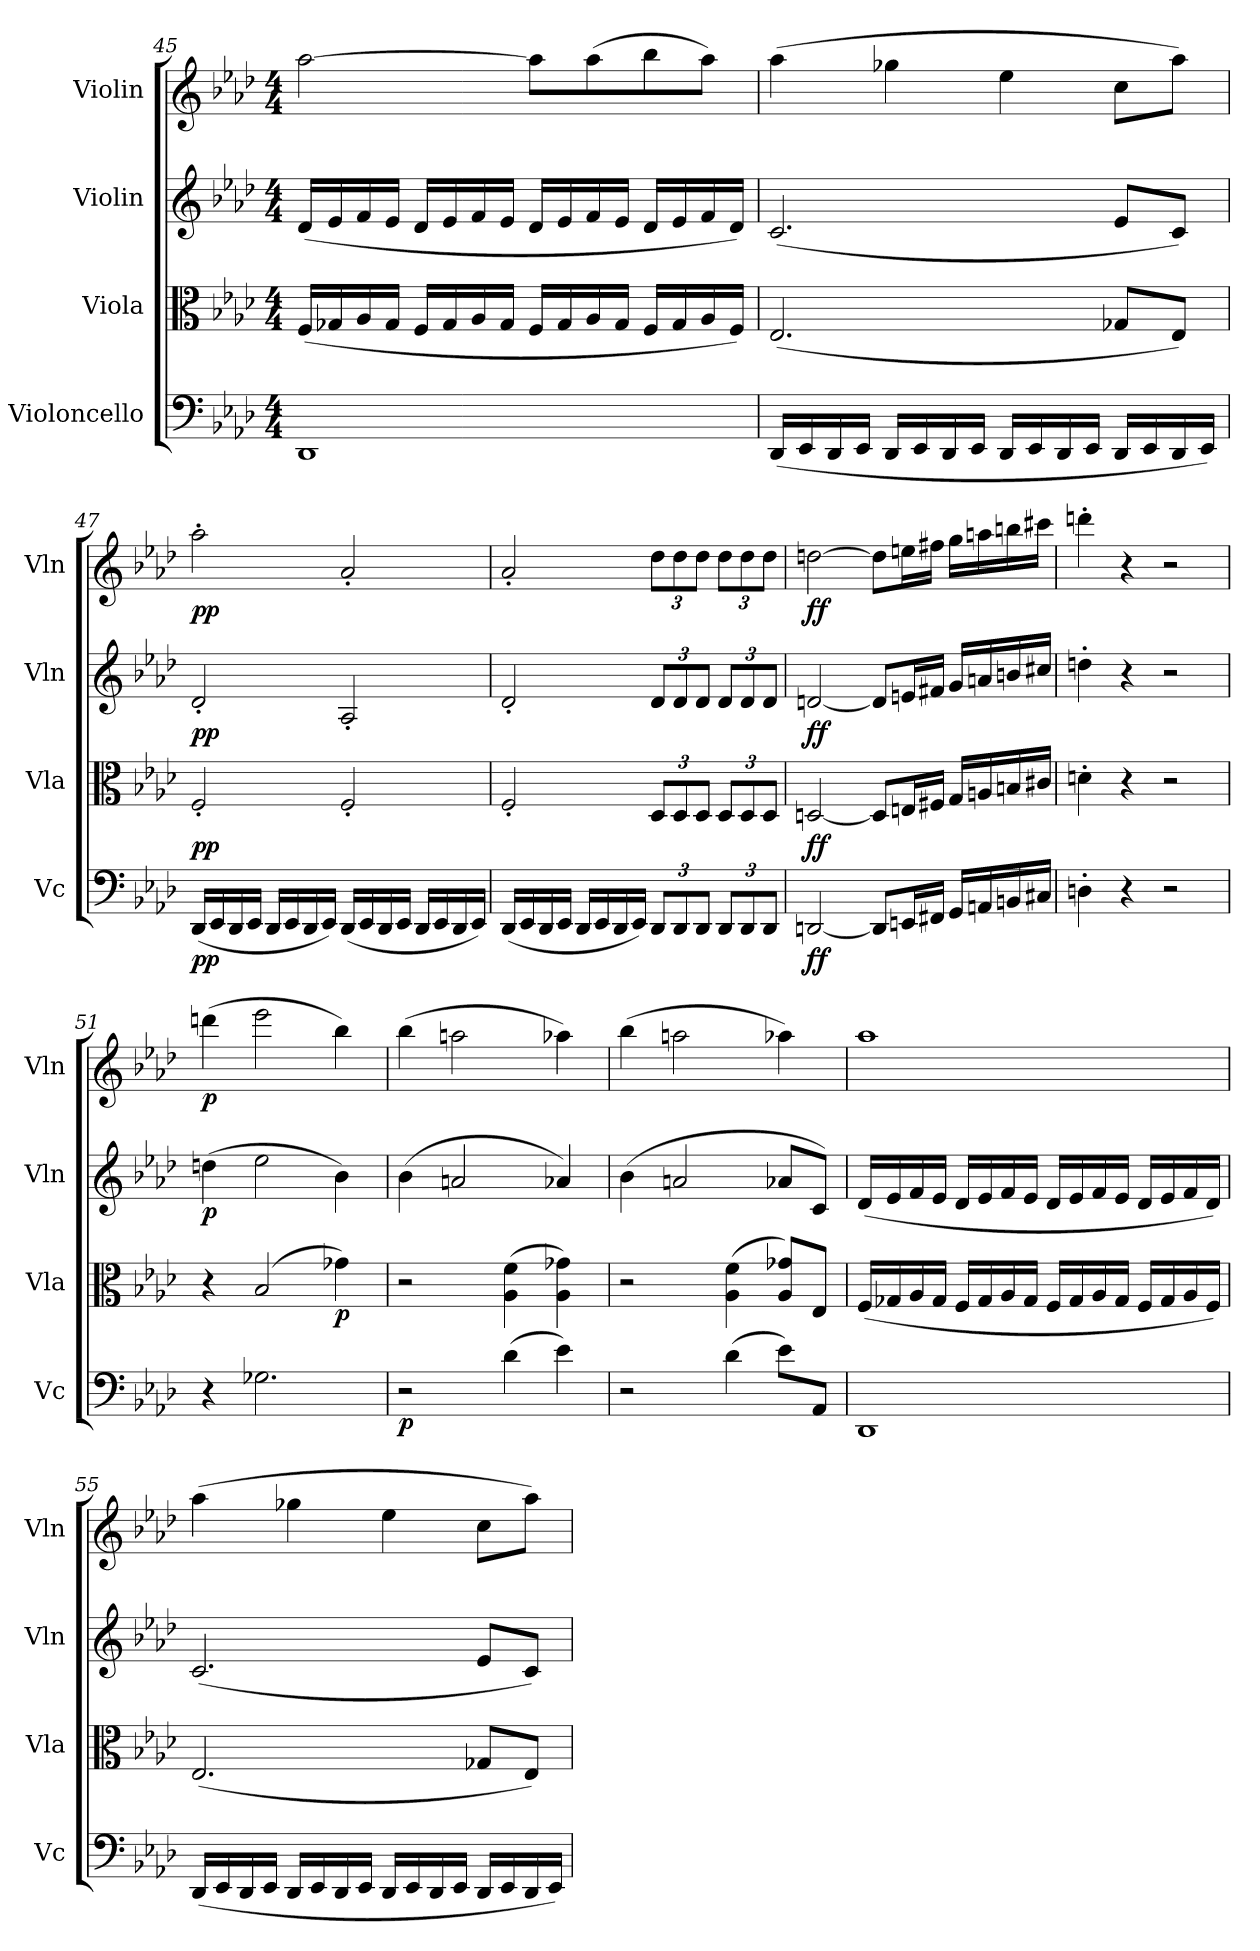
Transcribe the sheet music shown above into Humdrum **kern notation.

**kern	**dynam	**kern	**dynam	**kern	**dynam	**kern	**dynam
*part4	*part4	*part3	*part3	*part2	*part2	*part1	*part1
*staff4	*staff4	*staff3	*staff3	*staff2	*staff2	*staff1	*staff1
*I"Violoncello	*	*I"Viola	*	*I"Violin	*	*I"Violin	*
*I'Vc	*	*I'Vla	*	*I'Vln	*	*I'Vln	*
*clefF4	*	*clefC3	*	*clefG2	*	*clefG2	*
*k[b-e-a-d-]	*	*k[b-e-a-d-]	*	*k[b-e-a-d-]	*	*k[b-e-a-d-]	*
*M4/4	*	*M4/4	*	*M4/4	*	*M4/4	*
=45	=45	=45	=45	=45	=45	=45	=45
1DD-	.	(16F/LL	.	(16d-/LL	.	[2aa-\	.
.	.	16G-X/	.	16e-/	.	.	.
.	.	16A-/	.	16f/	.	.	.
.	.	16G-/JJ	.	16e-/JJ	.	.	.
.	.	16F/LL	.	16d-/LL	.	.	.
.	.	16G-/	.	16e-/	.	.	.
.	.	16A-/	.	16f/	.	.	.
.	.	16G-/JJ	.	16e-/JJ	.	.	.
.	.	16F/LL	.	16d-/LL	.	8aa-\L]	.
.	.	16G-/	.	16e-/	.	.	.
.	.	16A-/	.	16f/	.	(8aa-\	.
.	.	16G-/JJ	.	16e-/JJ	.	.	.
.	.	16F/LL	.	16d-/LL	.	8bb-\	.
.	.	16G-/	.	16e-/	.	.	.
.	.	16A-/	.	16f/	.	8aa-\J)	.
.	.	16F/JJ)	.	16d-/JJ)	.	.	.
=46	=46	=46	=46	=46	=46	=46	=46
(16DD-/LL	.	(2.E-/	.	(2.c/	.	(4aa-\	.
16EE-/	.	.	.	.	.	.	.
16DD-/	.	.	.	.	.	.	.
16EE-/JJ	.	.	.	.	.	.	.
16DD-/LL	.	.	.	.	.	4gg-X\	.
16EE-/	.	.	.	.	.	.	.
16DD-/	.	.	.	.	.	.	.
16EE-/JJ	.	.	.	.	.	.	.
16DD-/LL	.	.	.	.	.	4ee-\	.
16EE-/	.	.	.	.	.	.	.
16DD-/	.	.	.	.	.	.	.
16EE-/JJ	.	.	.	.	.	.	.
16DD-/LL	.	8G-X/L	.	8e-/L	.	8cc\L	.
16EE-/	.	.	.	.	.	.	.
16DD-/	.	8E-/J)	.	8c/J)	.	8aa-\J)	.
16EE-/JJ)	.	.	.	.	.	.	.
=47	=47	=47	=47	=47	=47	=47	=47
(16DD-/LL	pp	2F'/	pp	2d-'/	pp	2aa-'\	pp
16EE-/	.	.	.	.	.	.	.
16DD-/	.	.	.	.	.	.	.
16EE-/JJ	.	.	.	.	.	.	.
16DD-/LL	.	.	.	.	.	.	.
16EE-/	.	.	.	.	.	.	.
16DD-/	.	.	.	.	.	.	.
16EE-/JJ)	.	.	.	.	.	.	.
(16DD-/LL	.	2F'/	.	2A-'/	.	2a-'/	.
16EE-/	.	.	.	.	.	.	.
16DD-/	.	.	.	.	.	.	.
16EE-/JJ	.	.	.	.	.	.	.
16DD-/LL	.	.	.	.	.	.	.
16EE-/	.	.	.	.	.	.	.
16DD-/	.	.	.	.	.	.	.
16EE-/JJ)	.	.	.	.	.	.	.
=48	=48	=48	=48	=48	=48	=48	=48
(16DD-/LL	.	2F'/	.	2d-'/	.	2a-'/	.
16EE-/	.	.	.	.	.	.	.
16DD-/	.	.	.	.	.	.	.
16EE-/JJ	.	.	.	.	.	.	.
16DD-/LL	.	.	.	.	.	.	.
16EE-/	.	.	.	.	.	.	.
16DD-/	.	.	.	.	.	.	.
16EE-/JJ)	.	.	.	.	.	.	.
12DD-/L	.	12D-/L	.	12d-/L	.	12dd-\L	.
12DD-/	.	12D-/	.	12d-/	.	12dd-\	.
12DD-/J	.	12D-/J	.	12d-/J	.	12dd-\J	.
12DD-/L	.	12D-/L	.	12d-/L	.	12dd-\L	.
12DD-/	.	12D-/	.	12d-/	.	12dd-\	.
12DD-/J	.	12D-/J	.	12d-/J	.	12dd-\J	.
=49	=49	=49	=49	=49	=49	=49	=49
[2DDn/	ff	[2Dn/	ff	[2dn/	ff	[2ddn\	ff
8DD/L]	.	8D/L]	.	8d/L]	.	8dd\L]	.
16EEn/L	.	16En/L	.	16en/L	.	16een\L	.
16FF#X/JJ	.	16F#X/JJ	.	16f#X/JJ	.	16ff#X\JJ	.
16GG/LL	.	16G/LL	.	16g/LL	.	16gg\LL	.
16AAn/	.	16An/	.	16an/	.	16aan\	.
16BBn/	.	16Bn/	.	16bn/	.	16bbn\	.
16C#X/JJ	.	16c#X/JJ	.	16cc#X/JJ	.	16ccc#X\JJ	.
=50	=50	=50	=50	=50	=50	=50	=50
4Dn'\	.	4dn'\	.	4ddn'\	.	4dddn'\	.
4r	.	4r	.	4r	.	4r	.
2r	.	2r	.	2r	.	2r	.
=51	=51	=51	=51	=51	=51	=51	=51
4r	.	4r	.	(4ddn\	p	(4dddn\	p
2.G-X\	.	(2B-/	.	2ee-\	.	2eee-\	.
.	.	4g-X\)	p	4b-\)	.	4bb-\)	.
=52	=52	=52	=52	=52	=52	=52	=52
2r	p	2r	.	(4b-\	.	(4bb-\	.
.	.	.	.	2an/	.	2aan\	.
(4d-\	.	(4A-\ 4f\	.	.	.	.	.
4e-\)	.	4A-\ 4g-X\)	.	4a-X/)	.	4aa-X\)	.
=53	=53	=53	=53	=53	=53	=53	=53
2r	.	2r	.	(4b-\	.	(4bb-\	.
.	.	.	.	2an/	.	2aan\	.
(4d-\	.	(4A-\ 4f\	.	.	.	.	.
8e-\L)	.	8A-/ 8g-X/L)	.	8a-X/L	.	4aa-X\)	.
8AA-/J	.	8E-/J	.	8c/J)	.	.	.
=54	=54	=54	=54	=54	=54	=54	=54
1DD-	.	(16F/LL	.	(16d-/LL	.	1aa-	.
.	.	16G-X/	.	16e-/	.	.	.
.	.	16A-/	.	16f/	.	.	.
.	.	16G-/JJ	.	16e-/JJ	.	.	.
.	.	16F/LL	.	16d-/LL	.	.	.
.	.	16G-/	.	16e-/	.	.	.
.	.	16A-/	.	16f/	.	.	.
.	.	16G-/JJ	.	16e-/JJ	.	.	.
.	.	16F/LL	.	16d-/LL	.	.	.
.	.	16G-/	.	16e-/	.	.	.
.	.	16A-/	.	16f/	.	.	.
.	.	16G-/JJ	.	16e-/JJ	.	.	.
.	.	16F/LL	.	16d-/LL	.	.	.
.	.	16G-/	.	16e-/	.	.	.
.	.	16A-/	.	16f/	.	.	.
.	.	16F/JJ)	.	16d-/JJ)	.	.	.
=55	=55	=55	=55	=55	=55	=55	=55
(16DD-/LL	.	(2.E-/	.	(2.c/	.	(4aa-\	.
16EE-/	.	.	.	.	.	.	.
16DD-/	.	.	.	.	.	.	.
16EE-/JJ	.	.	.	.	.	.	.
16DD-/LL	.	.	.	.	.	4gg-X\	.
16EE-/	.	.	.	.	.	.	.
16DD-/	.	.	.	.	.	.	.
16EE-/JJ	.	.	.	.	.	.	.
16DD-/LL	.	.	.	.	.	4ee-\	.
16EE-/	.	.	.	.	.	.	.
16DD-/	.	.	.	.	.	.	.
16EE-/JJ	.	.	.	.	.	.	.
16DD-/LL	.	8G-X/L	.	8e-/L	.	8cc\L	.
16EE-/	.	.	.	.	.	.	.
16DD-/	.	8E-/J)	.	8c/J)	.	8aa-\J)	.
16EE-/JJ)	.	.	.	.	.	.	.
=	=	=	=	=	=	=	=
*-	*-	*-	*-	*-	*-	*-	*-
